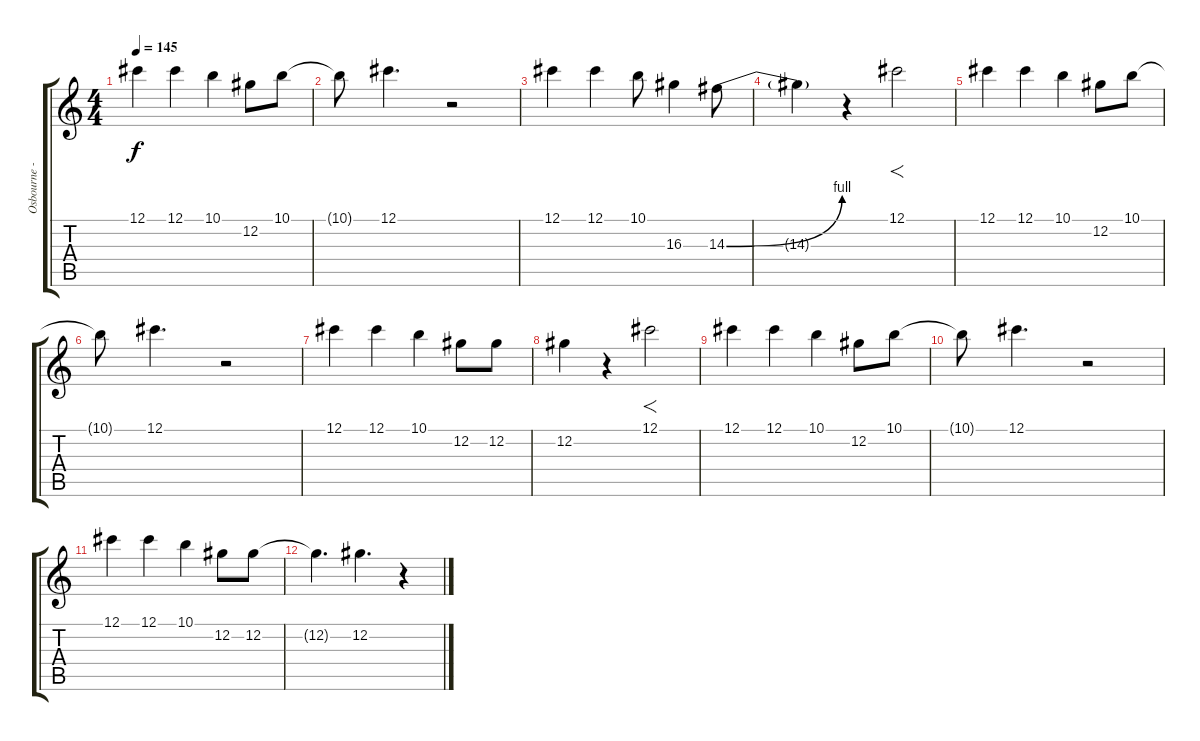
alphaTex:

\track ("Osbourne - Vocals" "Osbourne -") {instrument overdrivenguitar}
\staff {score tabs}
\tuning (Db4 Ab3 E3 B2 Gb2 Db2) {hide}
\ts (4 4)
\tempo 145
\clef g2
\ks c
12.1.4{dy f} 12.1.4 10.1.4 12.2.8 10.1.8 |
10.1{t}.8 12.1.4{d} r.2 |
12.1.4 12.1.4 10.1.8 16.3.4 14.3{be (bend 0 0 60 4)}.8 |
14.3{t}.4 r.4 12.1.2{f} |
12.1.4 12.1.4 10.1.4 12.2.8 10.1.8 |
10.1{t}.8 12.1.4{d} r.2 |
12.1.4 12.1.4 10.1.4 12.2.8 12.2.8 |
12.2.4 r.4 12.1.2{f} |
12.1.4 12.1.4 10.1.4 12.2.8 10.1.8 |
10.1{t}.8 12.1.4{d} r.2 |
12.1.4 12.1.4 10.1.4 12.2.8 12.2.8 |
12.2{t}.4{d} 12.2.4{d} r.4
